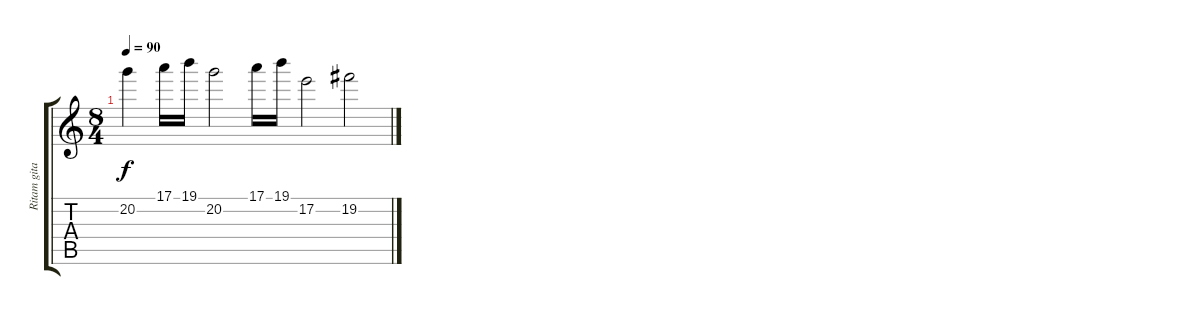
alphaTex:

\track ("Ritam gitara" "Ritam gita") {instrument distortionguitar}
\staff {score tabs}
\tuning (E4 B3 G3 D3 A2 D2) {hide}
\ts (8 4)
\tempo 90
\clef g2
\ks c
20.2.4{dy f} 17.1.16 19.1.16 20.2.2 17.1.16 19.1.16 17.2.2 19.2.2
